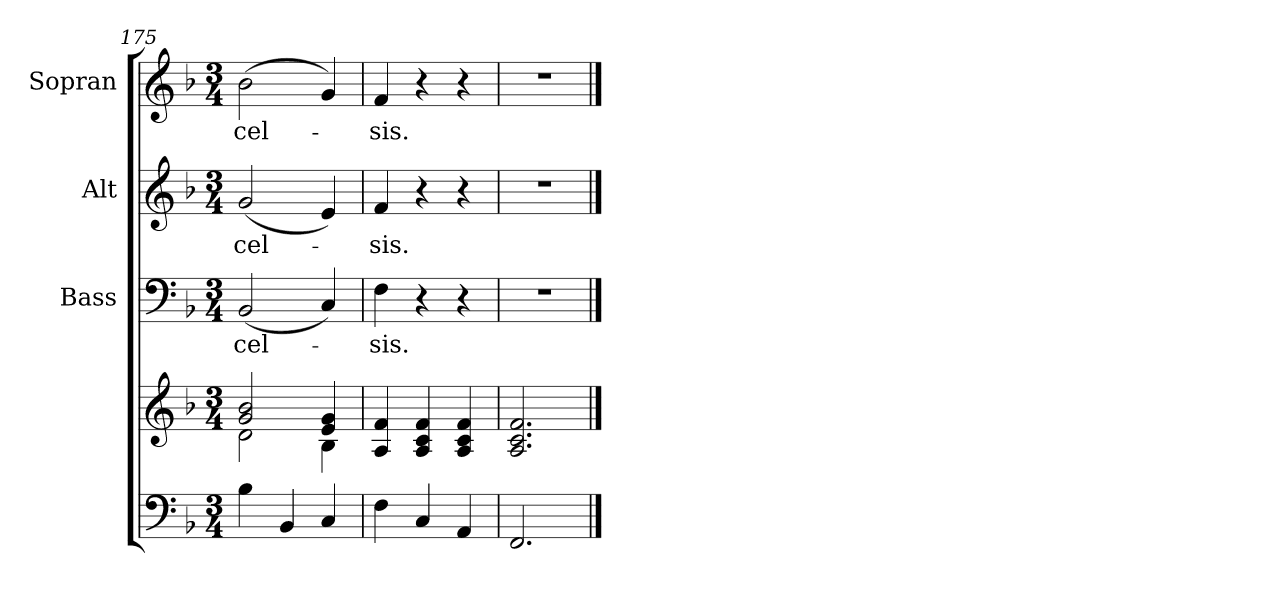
**kern	**kern	**kern	**text	**kern	**text	**kern	**text
*part4	*part4	*part3	*part3	*part2	*part2	*part1	*part1
*staff5	*staff4	*staff3	*staff3	*staff2	*staff2	*staff1	*staff1
*	*	*I"Bass	*	*I"Alt	*	*I"Sopran	*
*	*	*I'B.	*	*I'A.	*	*I'S.	*
!!LO:LB:g=z
*clefF4	*clefG2	*clefF4	*	*clefG2	*	*clefG2	*
*k[b-]	*k[b-]	*k[b-]	*	*k[b-]	*	*k[b-]	*
*F:	*F:	*F:	*	*F:	*	*F:	*
*M3/4	*M3/4	*M3/4	*	*M3/4	*	*M3/4	*
=175	=175	=175	=175	=175	=175	=175	=175
*	*^	*	*	*	*	*	*
!	!	!	!	!LO:LY:b	!	!LO:LY:b	!	!LO:LY:b
4B-\	2g/ 2b-/	2d\	(<2BB-/	-cel-	(<2g/	-cel-	(>2b-\	-cel-
4BB-/	.	.	.	.	.	.	.	.
4C/	4e/ 4g/	4B-\	4C/)	.	4e/)	.	4g/)	.
=176	=176	=176	=176	=176	=176	=176	=176	=176
!	!	!	!	!LO:LY:b	!	!LO:LY:b	!	!LO:LY:b
*	*v	*v	*	*	*	*	*	*
4F\	4A/ 4f/	4F\	-sis.	4f/	-sis.	4f/	-sis.
4C/	4A/ 4c/ 4f/	4r	.	4r	.	4r	.
4AA/	4A/ 4c/ 4f/	4r	.	4r	.	4r	.
=177	=177	=177	=177	=177	=177	=177	=177
2.FF/	2.A/ 2.c/ 2.f/	2.r	.	2.r	.	2.r	.
==	==	==	==	==	==	==	==
*-	*-	*-	*-	*-	*-	*-	*-
